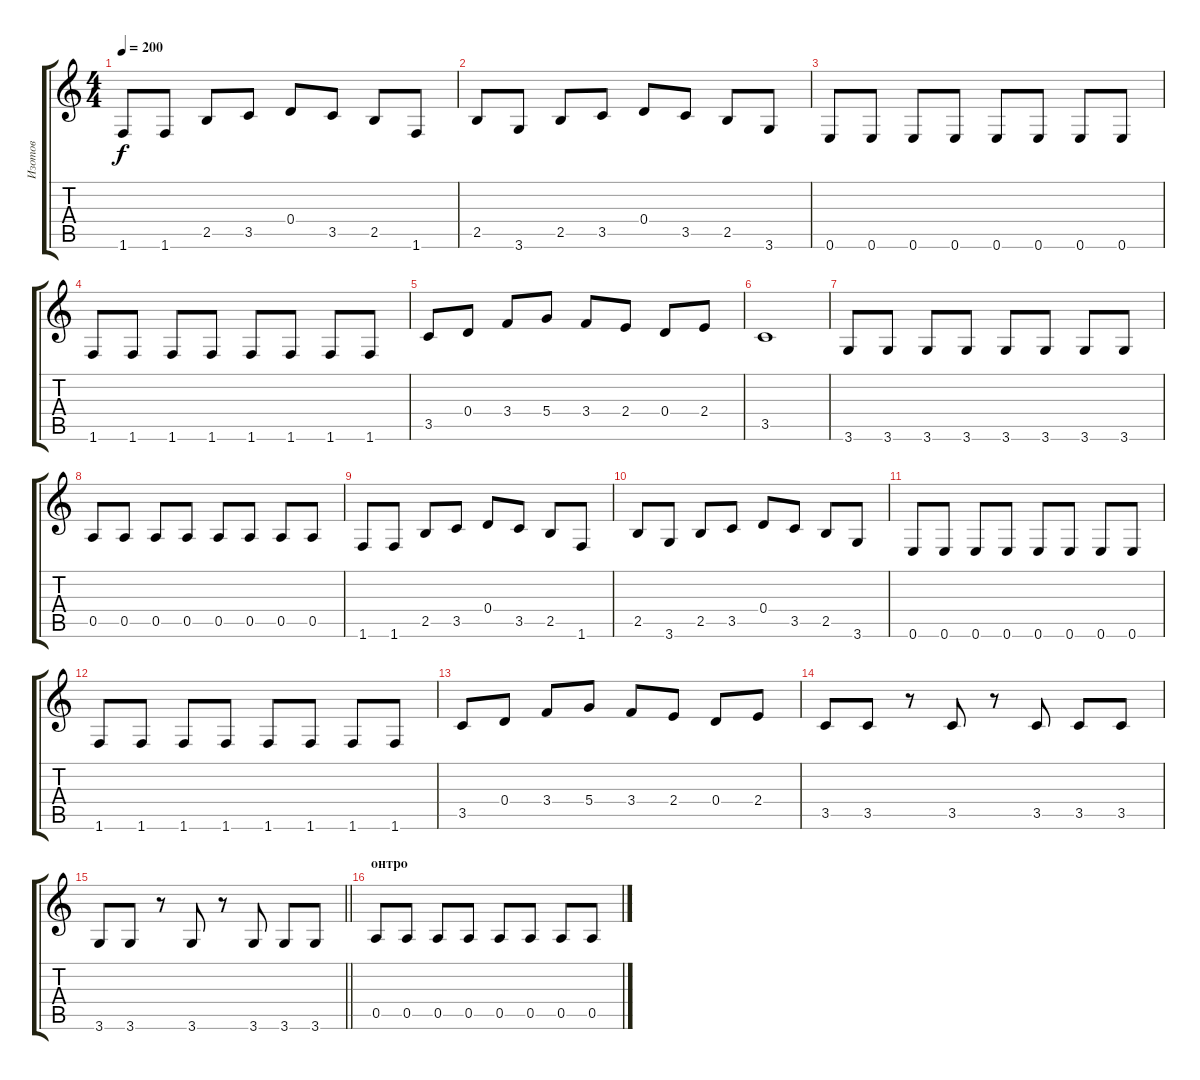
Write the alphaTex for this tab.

\track ("Изотов" "Изотов") {instrument electricbasspick}
\staff {score tabs}
\tuning (E4 B3 G3 D3 A2 E2) {hide}
\ts (4 4)
\tempo 200
\clef g2
\ks c
1.6.8{dy f} 1.6.8 2.5.8 3.5.8 0.4.8 3.5.8 2.5.8 1.6.8 |
2.5.8 3.6.8 2.5.8 3.5.8 0.4.8 3.5.8 2.5.8 3.6.8 |
0.6.8 0.6.8 0.6.8 0.6.8 0.6.8 0.6.8 0.6.8 0.6.8 |
1.6.8 1.6.8 1.6.8 1.6.8 1.6.8 1.6.8 1.6.8 1.6.8 |
3.5.8 0.4.8 3.4.8 5.4.8 3.4.8 2.4.8 0.4.8 2.4.8 |
3.5.1 |
3.6.8 3.6.8 3.6.8 3.6.8 3.6.8 3.6.8 3.6.8 3.6.8 |
0.5.8 0.5.8 0.5.8 0.5.8 0.5.8 0.5.8 0.5.8 0.5.8 |
1.6.8 1.6.8 2.5.8 3.5.8 0.4.8 3.5.8 2.5.8 1.6.8 |
2.5.8 3.6.8 2.5.8 3.5.8 0.4.8 3.5.8 2.5.8 3.6.8 |
0.6.8 0.6.8 0.6.8 0.6.8 0.6.8 0.6.8 0.6.8 0.6.8 |
1.6.8 1.6.8 1.6.8 1.6.8 1.6.8 1.6.8 1.6.8 1.6.8 |
3.5.8 0.4.8 3.4.8 5.4.8 3.4.8 2.4.8 0.4.8 2.4.8 |
3.5.8 3.5.8 r.8 3.5.8 r.8 3.5.8 3.5.8 3.5.8 |
\barLineRight lightlight
3.6.8 3.6.8 r.8 3.6.8 r.8 3.6.8 3.6.8 3.6.8 |
\section ("" "онтро")
0.5.8 0.5.8 0.5.8 0.5.8 0.5.8 0.5.8 0.5.8 0.5.8
